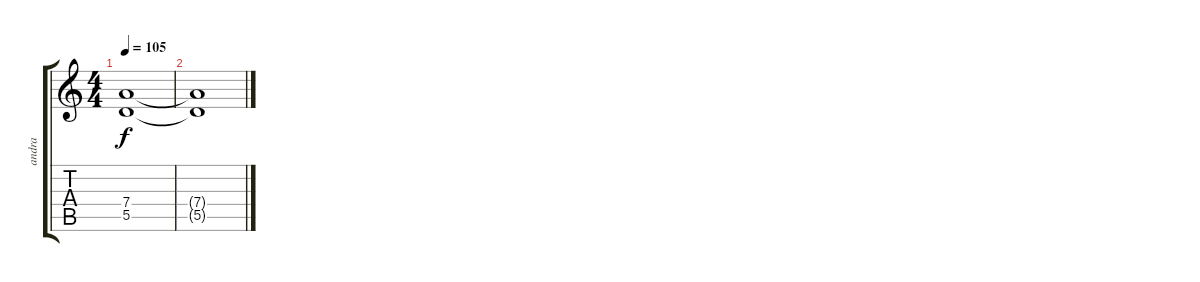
\track ("andra" "andra") {instrument distortionguitar}
\staff {score tabs}
\tuning (E4 B3 G3 D3 A2 E2) {hide}
\ts (4 4)
\tempo 105
\clef g2
\ks c
(7.4 5.5).1{dy f} |
(7.4{t} 5.5{t}).1
